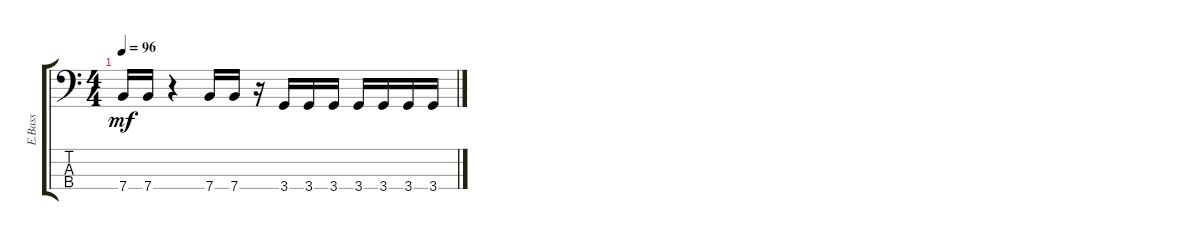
\track ("E.Bass" "E.Bass") {instrument electricbassfinger}
\staff {score tabs}
\tuning (G2 D2 A1 E1) {hide}
\ts (4 4)
\tempo 96
\clef f4
\ks c
7.4.16{dy mf} 7.4.16 r.4 7.4.16 7.4.16 r.16 3.4.16 3.4.16 3.4.16 3.4.16 3.4.16 3.4.16 3.4.16
